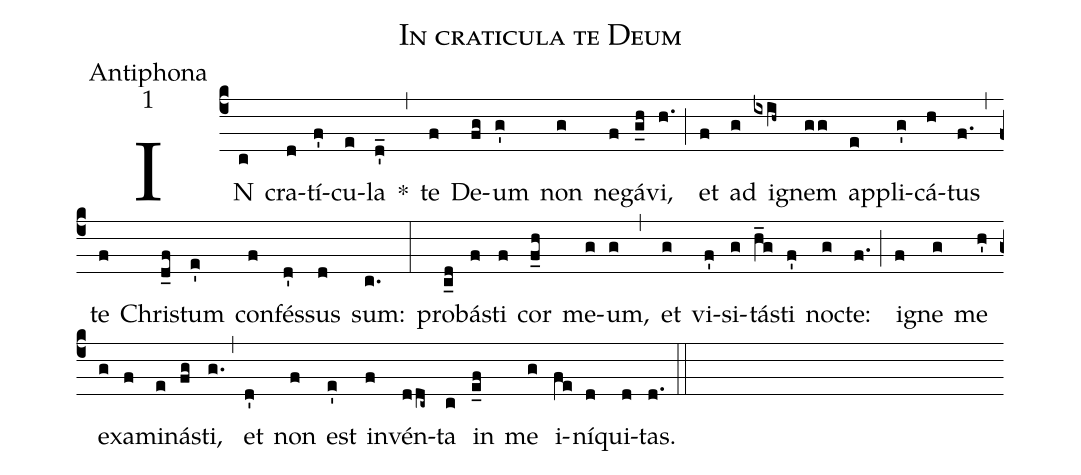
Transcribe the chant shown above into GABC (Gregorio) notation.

name:In craticula te Deum;
office-part:Antiphona;
mode:1;
%%
(c4) IN(c) cra(d)tí(f')cu(e)la(d'_) *(,) te(f) De(fg)um(g') non(g) ne(f)gá(g_h)vi,(h.) (;) et(f) ad(g) i(ixih~)gnem(gg) ap(e)pli(g')cá(h)tus(f.) (,) te(f) Chri(d_f)stum(e') con(f)fés(d')sus(d) sum:(c.) (:) pro(c_d)bá(f)sti(f) cor(f_h) me(g)um,(g) (,) et(g) vi(f')si(g)tá(h_g)sti(f') no(g)cte:(f.) (;) i(f)gne(g) me(h') ex(g)a(f)mi(e)ná(fg)sti,(g.) (,) et(d') non(f) est(e') in(f)vén(ddc~)ta(c) in(e_f) me(g) i(fe)ní(d)qui(d)tas.(d.) (::)
